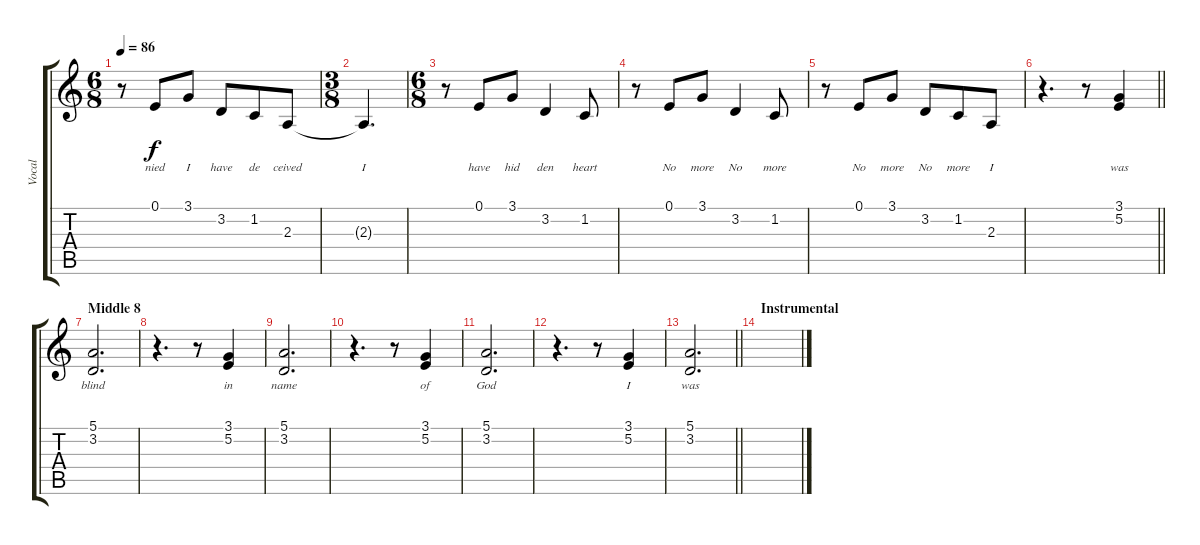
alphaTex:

\track ("Vocal" "Vocal") {instrument acousticgrandpiano}
\staff {score tabs}
\tuning (E4 B3 G3 D3 A2 E2) {hide}
\ts (6 8)
\tempo 86
\clef g2
\ks c
r.8{dy f} 0.1.8{lyrics (0 "nied") lyrics (1 "") lyrics (2 "") lyrics (3 "") lyrics (4 "")} 3.1.8{lyrics (0 "I") lyrics (1 "") lyrics (2 "") lyrics (3 "") lyrics (4 "")} 3.2.8{lyrics (0 "have") lyrics (1 "") lyrics (2 "") lyrics (3 "") lyrics (4 "")} 1.2.8{lyrics (0 "de") lyrics (1 "") lyrics (2 "") lyrics (3 "") lyrics (4 "")} 2.3.8{lyrics (0 "ceived") lyrics (1 "") lyrics (2 "") lyrics (3 "") lyrics (4 "")} |
\ts (3 8)
2.3{t}.4{d lyrics (0 "I") lyrics (1 "") lyrics (2 "") lyrics (3 "") lyrics (4 "")} |
\ts (6 8)
r.8 0.1.8{lyrics (0 "have") lyrics (1 "") lyrics (2 "") lyrics (3 "") lyrics (4 "")} 3.1.8{lyrics (0 "hid") lyrics (1 "") lyrics (2 "") lyrics (3 "") lyrics (4 "")} 3.2.4{lyrics (0 "den") lyrics (1 "") lyrics (2 "") lyrics (3 "") lyrics (4 "")} 1.2.8{lyrics (0 "heart") lyrics (1 "") lyrics (2 "") lyrics (3 "") lyrics (4 "")} |
r.8 0.1.8{lyrics (0 "No") lyrics (1 "") lyrics (2 "") lyrics (3 "") lyrics (4 "")} 3.1.8{lyrics (0 "more") lyrics (1 "") lyrics (2 "") lyrics (3 "") lyrics (4 "")} 3.2.4{lyrics (0 "No") lyrics (1 "") lyrics (2 "") lyrics (3 "") lyrics (4 "")} 1.2.8{lyrics (0 "more") lyrics (1 "") lyrics (2 "") lyrics (3 "") lyrics (4 "")} |
r.8 0.1.8{lyrics (0 "No") lyrics (1 "") lyrics (2 "") lyrics (3 "") lyrics (4 "")} 3.1.8{lyrics (0 "more") lyrics (1 "") lyrics (2 "") lyrics (3 "") lyrics (4 "")} 3.2.8{lyrics (0 "No") lyrics (1 "") lyrics (2 "") lyrics (3 "") lyrics (4 "")} 1.2.8{lyrics (0 "more") lyrics (1 "") lyrics (2 "") lyrics (3 "") lyrics (4 "")} 2.3.8{lyrics (0 "I") lyrics (1 "") lyrics (2 "") lyrics (3 "") lyrics (4 "")} |
\barLineRight lightlight
r.4{d} r.8 (3.1 5.2).4{lyrics (0 "was") lyrics (1 "") lyrics (2 "") lyrics (3 "") lyrics (4 "")} |
\section ("" "Middle 8")
(5.1 3.2).2{d lyrics (0 "blind") lyrics (1 "") lyrics (2 "") lyrics (3 "") lyrics (4 "")} |
r.4{d} r.8 (3.1 5.2).4{lyrics (0 "in") lyrics (1 "") lyrics (2 "") lyrics (3 "") lyrics (4 "")} |
(5.1 3.2).2{d lyrics (0 "name") lyrics (1 "") lyrics (2 "") lyrics (3 "") lyrics (4 "")} |
r.4{d} r.8 (3.1 5.2).4{lyrics (0 "of") lyrics (1 "") lyrics (2 "") lyrics (3 "") lyrics (4 "")} |
(5.1 3.2).2{d lyrics (0 "God") lyrics (1 "") lyrics (2 "") lyrics (3 "") lyrics (4 "")} |
r.4{d} r.8 (3.1 5.2).4{lyrics (0 "I") lyrics (1 "") lyrics (2 "") lyrics (3 "") lyrics (4 "")} |
\barLineRight lightlight
(5.1 3.2).2{d lyrics (0 "was") lyrics (1 "") lyrics (2 "") lyrics (3 "") lyrics (4 "")} |
\section ("" "Instrumental")
